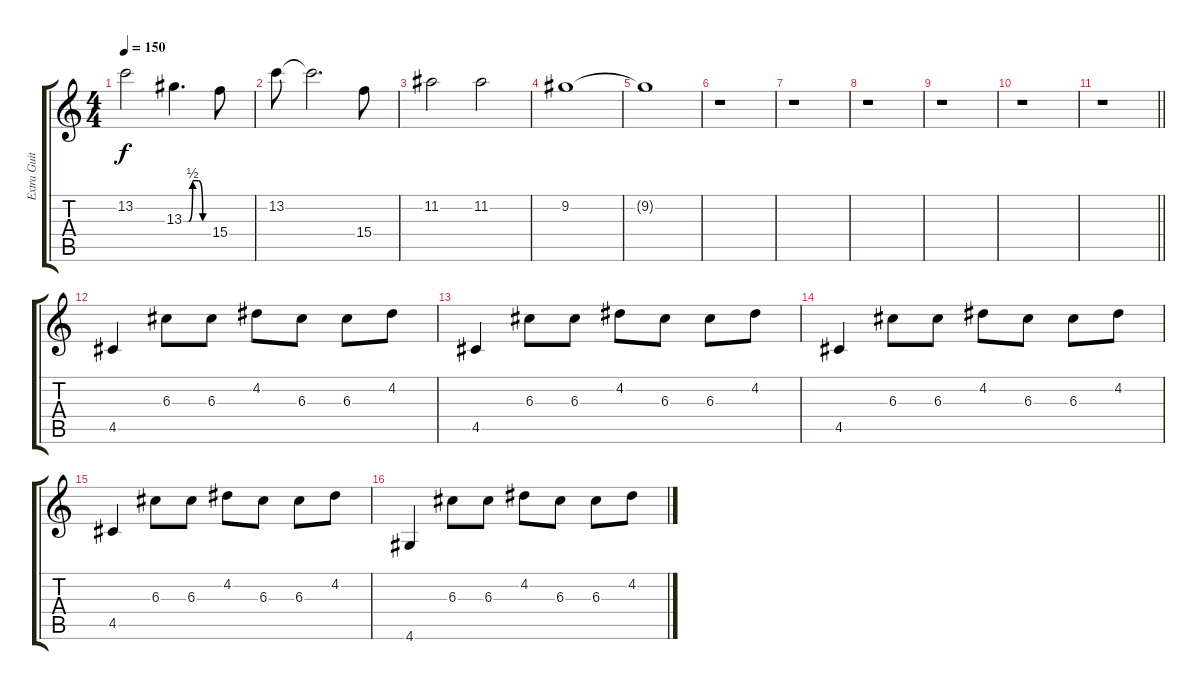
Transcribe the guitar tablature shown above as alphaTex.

\track ("Extra Guitar" "Extra Guit") {instrument electricguitarclean}
\staff {score tabs}
\tuning (E4 B3 G3 D3 A2 E2) {hide}
\ts (4 4)
\tempo 150
\clef g2
\ks c
13.2.2{dy f} 13.3{be (custom 0 0 12 0 22 2 36 2 47 0 60 0)}.4{d} 15.4.8 |
13.2.8 13.2{t}.2{d} 15.4.8 |
11.2.2 11.2.2 |
9.2.1{volume 0} |
9.2{t}.1 |
r.1 |
r.1 |
r.1 |
r.1 |
r.1 |
\barLineRight lightlight
r.1 |
4.5.4{volume 13 instrument electricguitarjazz} 6.3.8 6.3.8 4.2.8 6.3.8 6.3.8 4.2.8 |
4.5.4 6.3.8 6.3.8 4.2.8 6.3.8 6.3.8 4.2.8 |
4.5.4 6.3.8 6.3.8 4.2.8 6.3.8 6.3.8 4.2.8 |
4.5.4 6.3.8 6.3.8 4.2.8 6.3.8 6.3.8 4.2.8 |
4.6.4 6.3.8 6.3.8 4.2.8 6.3.8 6.3.8 4.2.8
